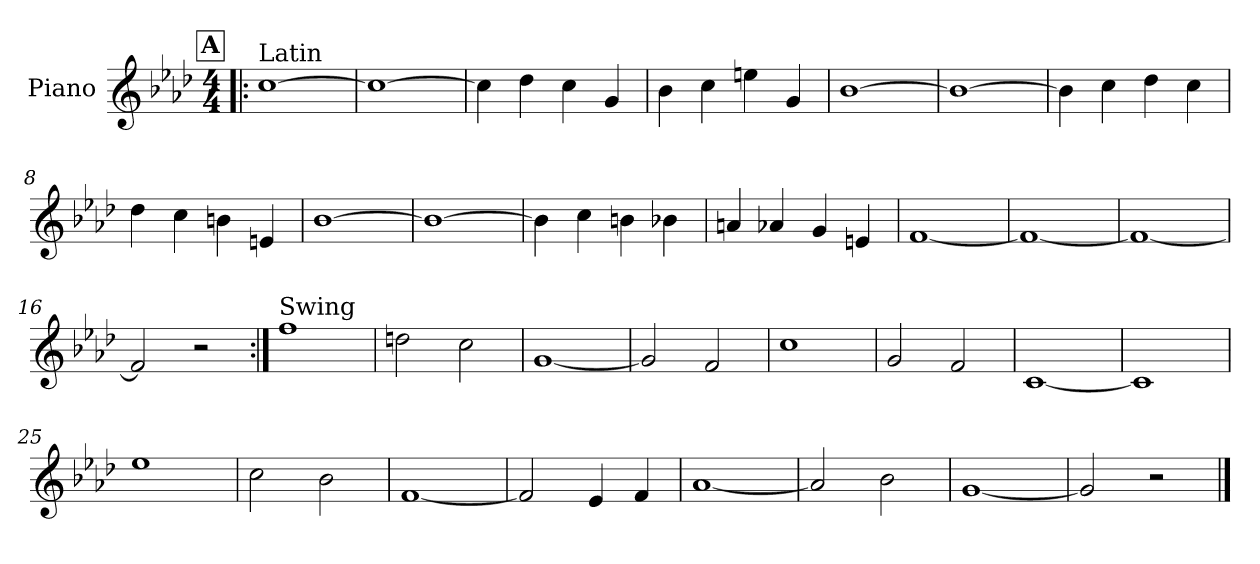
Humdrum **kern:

**kern
*part1
*staff1
*I"Piano
*I'Pno.
*clefG2
*k[b-e-a-d-]
*M4/4
*MM220
!!LO:REH:place=s1:a:fs=14:t=A
=1!|:
!LO:TX:a:t=Latin
[1cc
=2
1cc_
=3
4cc\]
4dd-\
4cc\
4g/
=4
4b-\
4cc\
4een\
4g/
!!LO:LB:g=z
=5
[1b-
=6
1b-_
=7
4b-\]
4cc\
4dd-\
4cc\
=8
4dd-\
4cc\
4bn\
4en/
!!LO:LB:g=z
=9
[1b-
=10
1b-_
=11
4b-\]
4cc\
4bn\
4b-X\
=12
4an/
4a-X/
4g/
4en/
!!LO:LB:g=z
=13
[1f
=14
1f_
=15
1f_
=16
2f/]
2r
!!LO:LB:g=z
=17:|!
!!LO:REH:place=s1:a:fs=14:t=B
!LO:TX:a:t=Swing
1ff
=18
2ddn\
2cc\
=19
[1g
=20
2g/]
2f/
!!LO:LB:g=z
=21
1cc
=22
2g/
2f/
=23
[1c
=24
1c]
!!LO:LB:g=z
=25
1ee-
=26
2cc\
2b-\
=27
[1f
=28
2f/]
4e-/
4f/
!!LO:LB:g=z
=29
[1a-
=30
2a-/]
2b-\
=31
[1g
=32
2g/]
2r
==
*-
